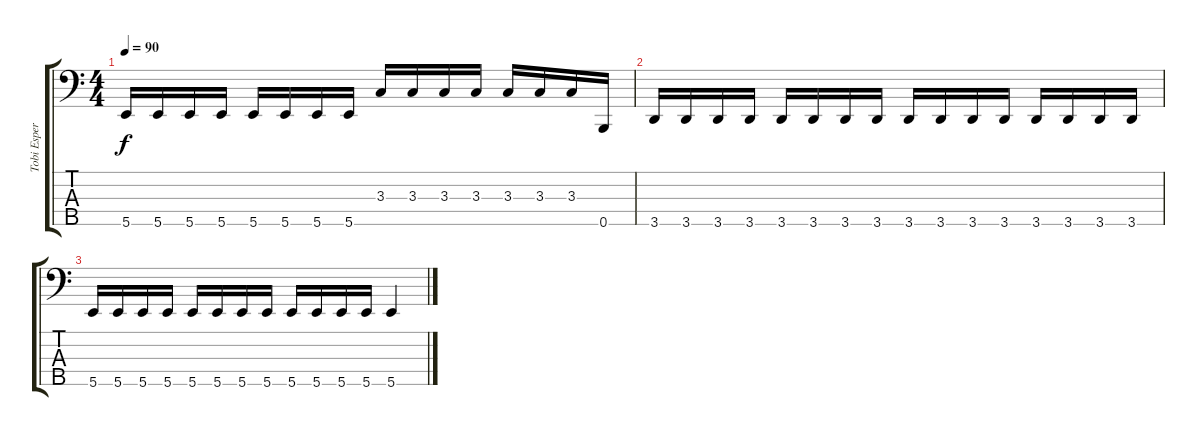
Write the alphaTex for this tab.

\track ("Tobi Esperance" "Tobi Esper") {instrument electricbassfinger}
\staff {score tabs}
\tuning (G2 D2 A1 E1 B0) {hide}
\ts (4 4)
\tempo 90
\clef f4
\ks c
5.5.16{dy f} 5.5.16 5.5.16 5.5.16 5.5.16 5.5.16 5.5.16 5.5.16 3.3.16 3.3.16 3.3.16 3.3.16 3.3.16 3.3.16 3.3.16 0.5.16 |
3.5.16 3.5.16 3.5.16 3.5.16 3.5.16 3.5.16 3.5.16 3.5.16 3.5.16 3.5.16 3.5.16 3.5.16 3.5.16 3.5.16 3.5.16 3.5.16 |
5.5.16 5.5.16 5.5.16 5.5.16 5.5.16 5.5.16 5.5.16 5.5.16 5.5.16 5.5.16 5.5.16 5.5.16 5.5.4
